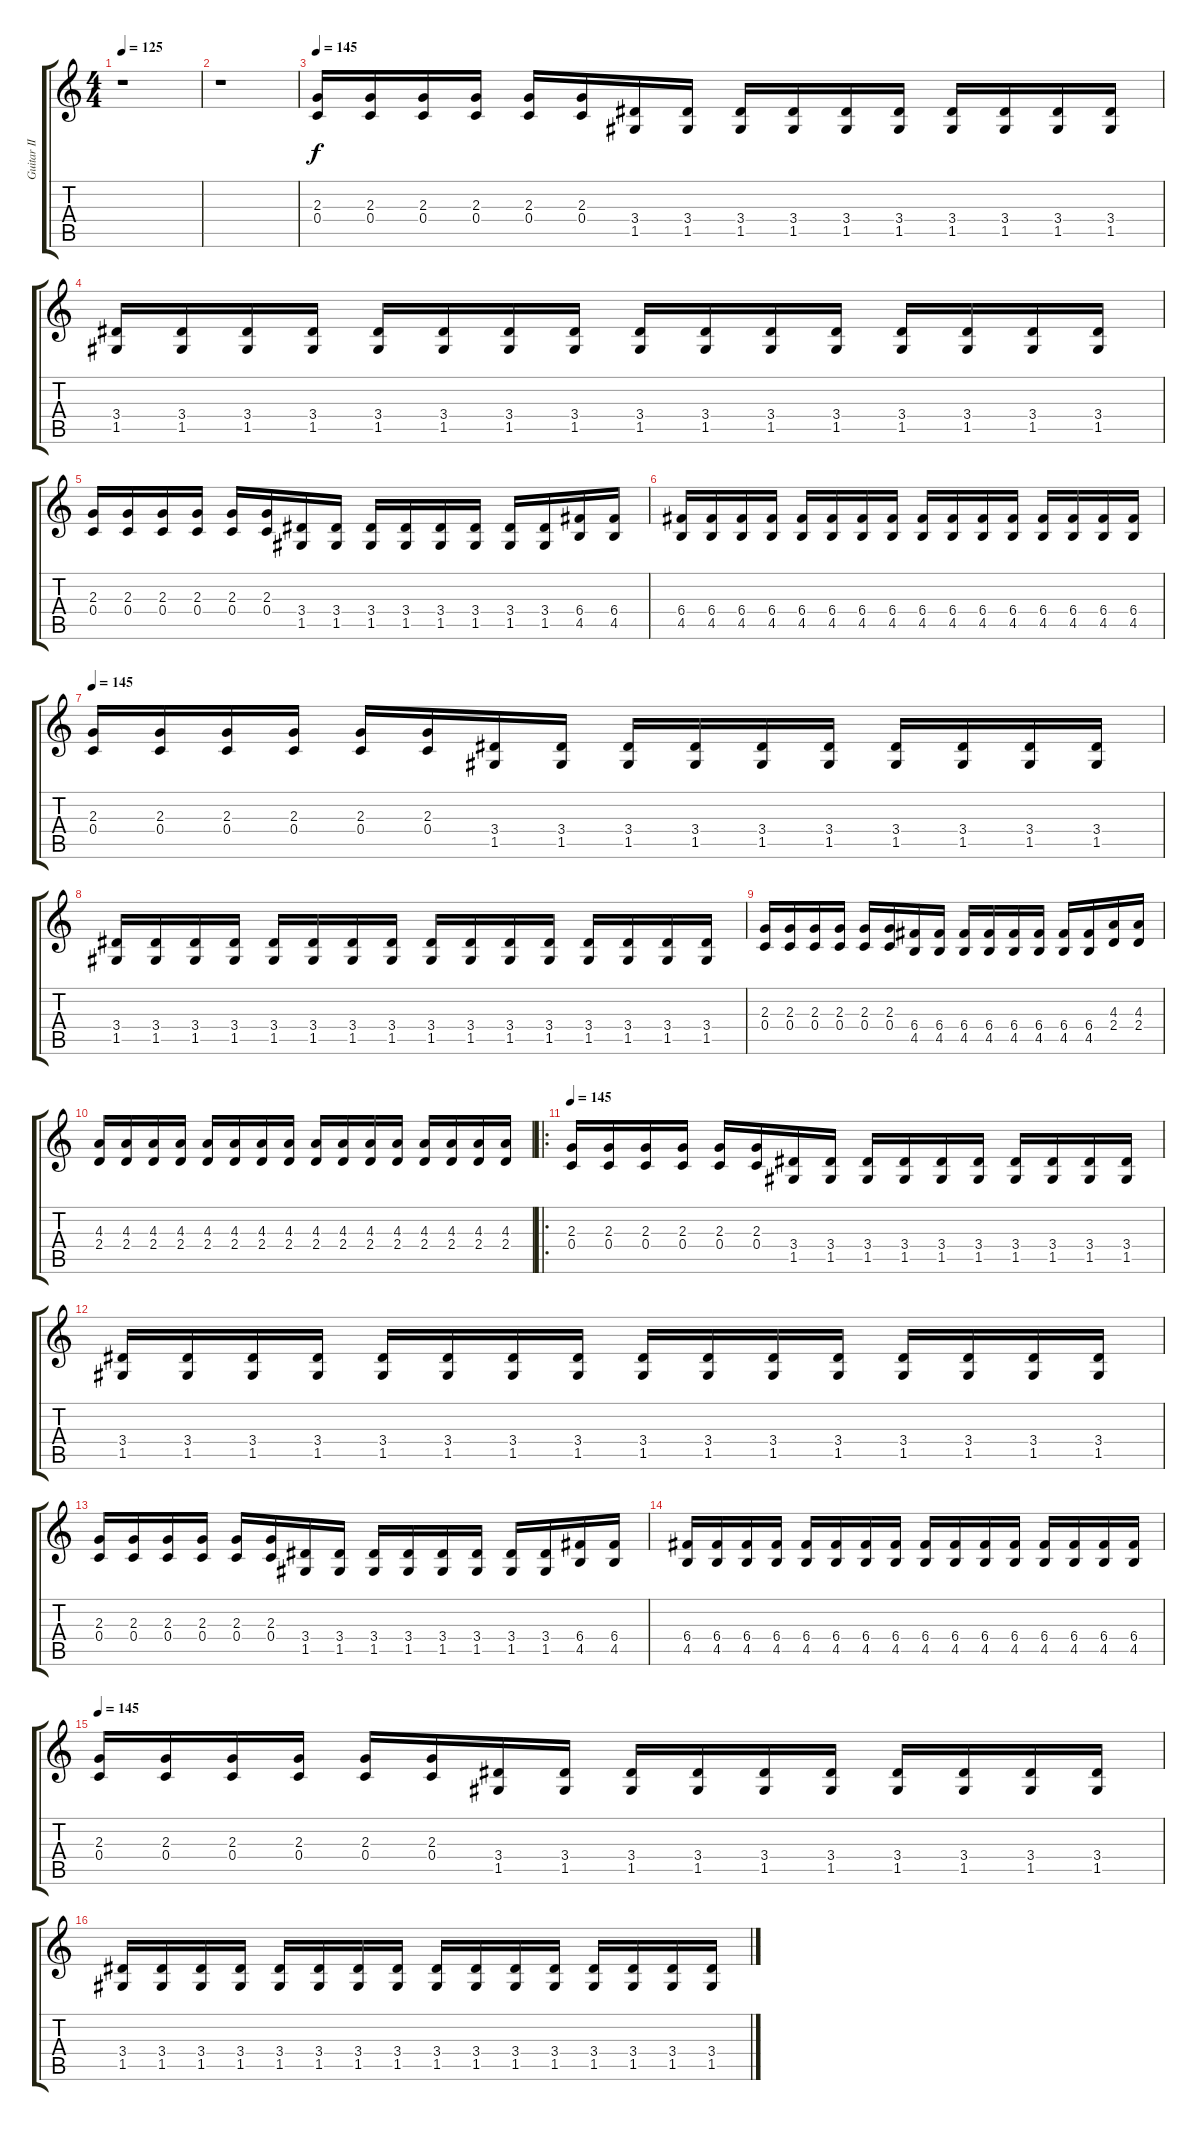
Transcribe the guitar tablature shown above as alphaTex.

\track ("Guitar II" "Guitar II") {instrument distortionguitar}
\staff {score tabs}
\tuning (D4 A3 F3 C3 G2 D2) {hide}
\ts (4 4)
\tempo 125
\clef g2
\ks c
r.1{dy f} |
r.1 |
\tempo 148
\tempo 145
(2.3 0.4).16{instrument distortionguitar} (2.3 0.4).16 (2.3 0.4).16 (2.3 0.4).16 (2.3 0.4).16 (2.3 0.4).16 (3.4 1.5).16 (3.4 1.5).16 (3.4 1.5).16 (3.4 1.5).16 (3.4 1.5).16 (3.4 1.5).16 (3.4 1.5).16 (3.4 1.5).16 (3.4 1.5).16 (3.4 1.5).16 |
(3.4 1.5).16 (3.4 1.5).16 (3.4 1.5).16 (3.4 1.5).16 (3.4 1.5).16 (3.4 1.5).16 (3.4 1.5).16 (3.4 1.5).16 (3.4 1.5).16 (3.4 1.5).16 (3.4 1.5).16 (3.4 1.5).16 (3.4 1.5).16 (3.4 1.5).16 (3.4 1.5).16 (3.4 1.5).16 |
(2.3 0.4).16 (2.3 0.4).16 (2.3 0.4).16 (2.3 0.4).16 (2.3 0.4).16 (2.3 0.4).16 (3.4 1.5).16 (3.4 1.5).16 (3.4 1.5).16 (3.4 1.5).16 (3.4 1.5).16 (3.4 1.5).16 (3.4 1.5).16 (3.4 1.5).16 (6.4 4.5).16 (6.4 4.5).16 |
(6.4 4.5).16 (6.4 4.5).16 (6.4 4.5).16 (6.4 4.5).16 (6.4 4.5).16 (6.4 4.5).16 (6.4 4.5).16 (6.4 4.5).16 (6.4 4.5).16 (6.4 4.5).16 (6.4 4.5).16 (6.4 4.5).16 (6.4 4.5).16 (6.4 4.5).16 (6.4 4.5).16 (6.4 4.5).16 |
\tempo 145
(2.3 0.4).16{instrument distortionguitar} (2.3 0.4).16 (2.3 0.4).16 (2.3 0.4).16 (2.3 0.4).16 (2.3 0.4).16 (3.4 1.5).16 (3.4 1.5).16 (3.4 1.5).16 (3.4 1.5).16 (3.4 1.5).16 (3.4 1.5).16 (3.4 1.5).16 (3.4 1.5).16 (3.4 1.5).16 (3.4 1.5).16 |
(3.4 1.5).16 (3.4 1.5).16 (3.4 1.5).16 (3.4 1.5).16 (3.4 1.5).16 (3.4 1.5).16 (3.4 1.5).16 (3.4 1.5).16 (3.4 1.5).16 (3.4 1.5).16 (3.4 1.5).16 (3.4 1.5).16 (3.4 1.5).16 (3.4 1.5).16 (3.4 1.5).16 (3.4 1.5).16 |
(2.3 0.4).16 (2.3 0.4).16 (2.3 0.4).16 (2.3 0.4).16 (2.3 0.4).16 (2.3 0.4).16 (6.4 4.5).16 (6.4 4.5).16 (6.4 4.5).16 (6.4 4.5).16 (6.4 4.5).16 (6.4 4.5).16 (6.4 4.5).16 (6.4 4.5).16 (4.3 2.4).16 (4.3 2.4).16 |
(4.3 2.4).16 (4.3 2.4).16 (4.3 2.4).16 (4.3 2.4).16 (4.3 2.4).16 (4.3 2.4).16 (4.3 2.4).16 (4.3 2.4).16 (4.3 2.4).16 (4.3 2.4).16 (4.3 2.4).16 (4.3 2.4).16 (4.3 2.4).16 (4.3 2.4).16 (4.3 2.4).16 (4.3 2.4).16 |
\ro
\tempo 145
(2.3 0.4).16{instrument distortionguitar} (2.3 0.4).16 (2.3 0.4).16 (2.3 0.4).16 (2.3 0.4).16 (2.3 0.4).16 (3.4 1.5).16 (3.4 1.5).16 (3.4 1.5).16 (3.4 1.5).16 (3.4 1.5).16 (3.4 1.5).16 (3.4 1.5).16 (3.4 1.5).16 (3.4 1.5).16 (3.4 1.5).16 |
(3.4 1.5).16 (3.4 1.5).16 (3.4 1.5).16 (3.4 1.5).16 (3.4 1.5).16 (3.4 1.5).16 (3.4 1.5).16 (3.4 1.5).16 (3.4 1.5).16 (3.4 1.5).16 (3.4 1.5).16 (3.4 1.5).16 (3.4 1.5).16 (3.4 1.5).16 (3.4 1.5).16 (3.4 1.5).16 |
(2.3 0.4).16 (2.3 0.4).16 (2.3 0.4).16 (2.3 0.4).16 (2.3 0.4).16 (2.3 0.4).16 (3.4 1.5).16 (3.4 1.5).16 (3.4 1.5).16 (3.4 1.5).16 (3.4 1.5).16 (3.4 1.5).16 (3.4 1.5).16 (3.4 1.5).16 (6.4 4.5).16 (6.4 4.5).16 |
(6.4 4.5).16 (6.4 4.5).16 (6.4 4.5).16 (6.4 4.5).16 (6.4 4.5).16 (6.4 4.5).16 (6.4 4.5).16 (6.4 4.5).16 (6.4 4.5).16 (6.4 4.5).16 (6.4 4.5).16 (6.4 4.5).16 (6.4 4.5).16 (6.4 4.5).16 (6.4 4.5).16 (6.4 4.5).16 |
\tempo 145
(2.3 0.4).16{instrument distortionguitar} (2.3 0.4).16 (2.3 0.4).16 (2.3 0.4).16 (2.3 0.4).16 (2.3 0.4).16 (3.4 1.5).16 (3.4 1.5).16 (3.4 1.5).16 (3.4 1.5).16 (3.4 1.5).16 (3.4 1.5).16 (3.4 1.5).16 (3.4 1.5).16 (3.4 1.5).16 (3.4 1.5).16 |
(3.4 1.5).16 (3.4 1.5).16 (3.4 1.5).16 (3.4 1.5).16 (3.4 1.5).16 (3.4 1.5).16 (3.4 1.5).16 (3.4 1.5).16 (3.4 1.5).16 (3.4 1.5).16 (3.4 1.5).16 (3.4 1.5).16 (3.4 1.5).16 (3.4 1.5).16 (3.4 1.5).16 (3.4 1.5).16
